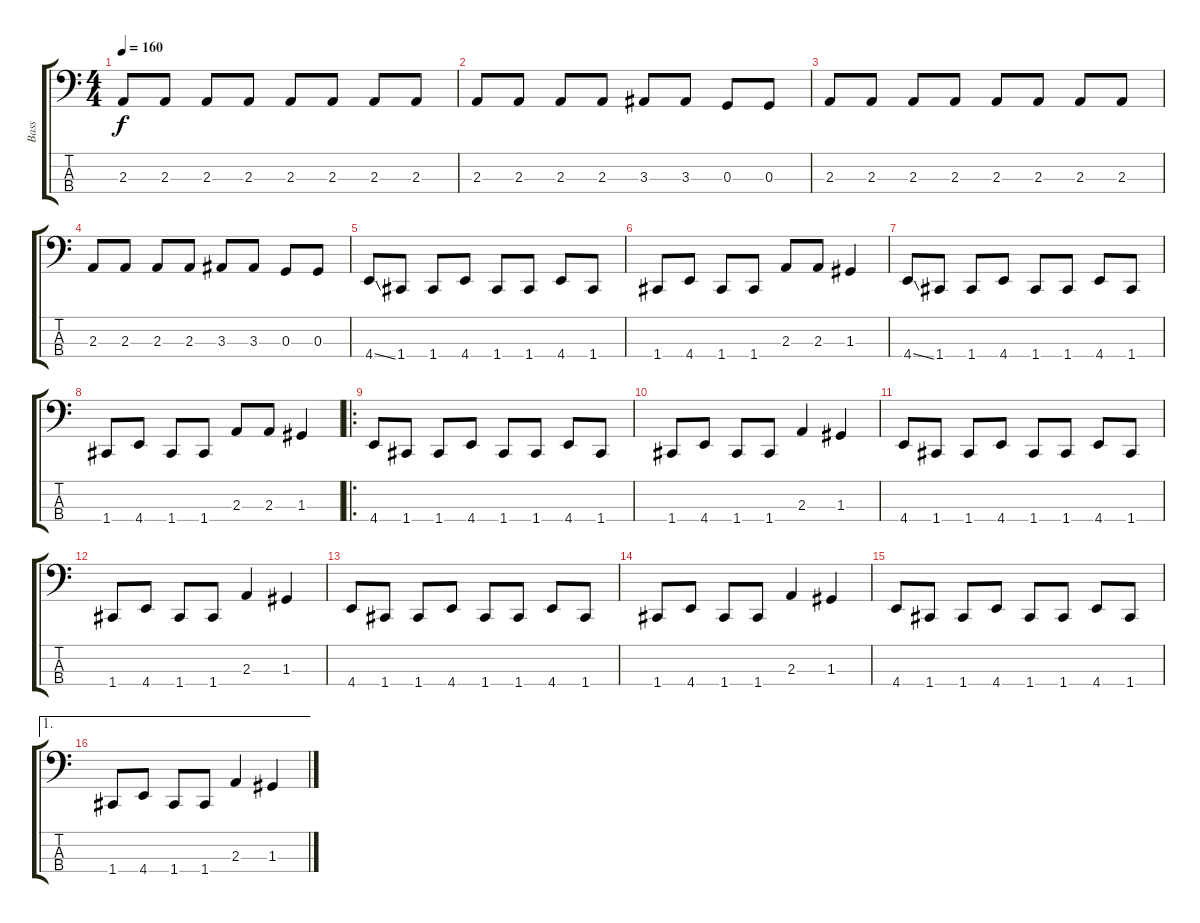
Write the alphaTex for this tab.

\track ("Bass" "Bass") {instrument electricbasspick}
\staff {score tabs}
\tuning (F2 C2 G1 C1) {hide}
\ts (4 4)
\tempo 160
\clef f4
\ks c
2.3.8{dy f} 2.3.8 2.3.8 2.3.8 2.3.8 2.3.8 2.3.8 2.3.8 |
2.3.8 2.3.8 2.3.8 2.3.8 3.3.8 3.3.8 0.3.8 0.3.8 |
2.3.8 2.3.8 2.3.8 2.3.8 2.3.8 2.3.8 2.3.8 2.3.8 |
2.3.8 2.3.8 2.3.8 2.3.8 3.3.8 3.3.8 0.3.8 0.3.8 |
4.4{ss}.8 1.4.8 1.4.8 4.4.8 1.4.8 1.4.8 4.4.8 1.4.8 |
1.4.8 4.4.8 1.4.8 1.4.8 2.3.8 2.3.8 1.3.4 |
4.4{ss}.8 1.4.8 1.4.8 4.4.8 1.4.8 1.4.8 4.4.8 1.4.8 |
1.4.8 4.4.8 1.4.8 1.4.8 2.3.8 2.3.8 1.3.4 |
\ro
4.4.8 1.4.8 1.4.8 4.4.8 1.4.8 1.4.8 4.4.8 1.4.8 |
1.4.8 4.4.8 1.4.8 1.4.8 2.3.4 1.3.4 |
4.4.8 1.4.8 1.4.8 4.4.8 1.4.8 1.4.8 4.4.8 1.4.8 |
1.4.8 4.4.8 1.4.8 1.4.8 2.3.4 1.3.4 |
4.4.8 1.4.8 1.4.8 4.4.8 1.4.8 1.4.8 4.4.8 1.4.8 |
1.4.8 4.4.8 1.4.8 1.4.8 2.3.4 1.3.4 |
4.4.8 1.4.8 1.4.8 4.4.8 1.4.8 1.4.8 4.4.8 1.4.8 |
\ae 1
1.4.8 4.4.8 1.4.8 1.4.8 2.3.4 1.3.4
